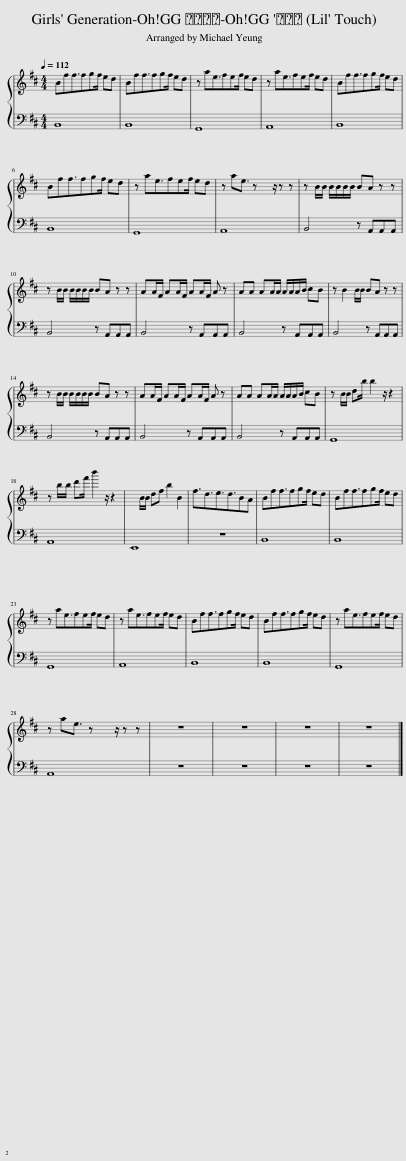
X:1
%%score { 1 | 2 }
L:1/8
Q:1/4=112
M:4/4
I:linebreak $
K:D
V:1 treble
V:2 bass
V:1
 Bff3/2fgf/ ed | Bff3/2fgf/ ed | z ae3/2fef/ ed | z ae3/2fef/ ed | Bff3/2fgf/ ed |$ %5
 Bff3/2fgf/ ed | z ae3/2fef/ ed | z ae3/2 z x z/ z z | z B/B/ B/B/B/B/ BA z z |$ z B/B/ B/B/B/B/ BA z z | %10
 AA/F/ AA/F/ AA/F/ A z | AA AA/A/ A/A/A/B/ cB | z B2 B/B/ BA z z |$ z B/B/ B/B/B/B/ BA z z | AA/F/ AA/F/ AA/F/ A z | %15
 AA AA/A/ A/A/A/B/ cB | z B/B/ db/ b2 z/ z2 |$ z b/b/ d'f'/ b'2 z/ z2 | x B/B/ df b2 B2 | f3/2d3/2e3/2d3/2BA | %20
 Bff3/2fgf/ ed | Bff3/2fgf/ ed |$ z ae3/2fef/ ed | z ae3/2fef/ ed | Bff3/2fgf/ ed | %25
 Bff3/2fgf/ ed | z ae3/2fef/ ed |$ z ae3/2 z x z/ z z | z8 | z8 | %30
 z8 | z8 |] %32
V:2
 B,,8 | B,,8 | G,,8 | A,,8 | B,,8 |$ %5
 B,,8 | G,,8 | A,,8 | B,,4 z A,,A,,A,, |$ B,,4 z A,,A,,A,, | %10
 B,,4 z A,,A,,A,, | B,,4 z A,,A,,A,, | B,,4 z A,,A,,A,, |$ B,,4 z A,,A,,A,, | B,,4 z A,,A,,A,, | %15
 B,,4 z A,,A,,A,, | G,,8 |$ A,,8 | E,,8 | z8 | %20
 B,,8 | B,,8 |$ G,,8 | A,,8 | B,,8 | %25
 B,,8 | G,,8 |$ A,,8 | z8 | z8 | %30
 z8 | z8 |] %32
